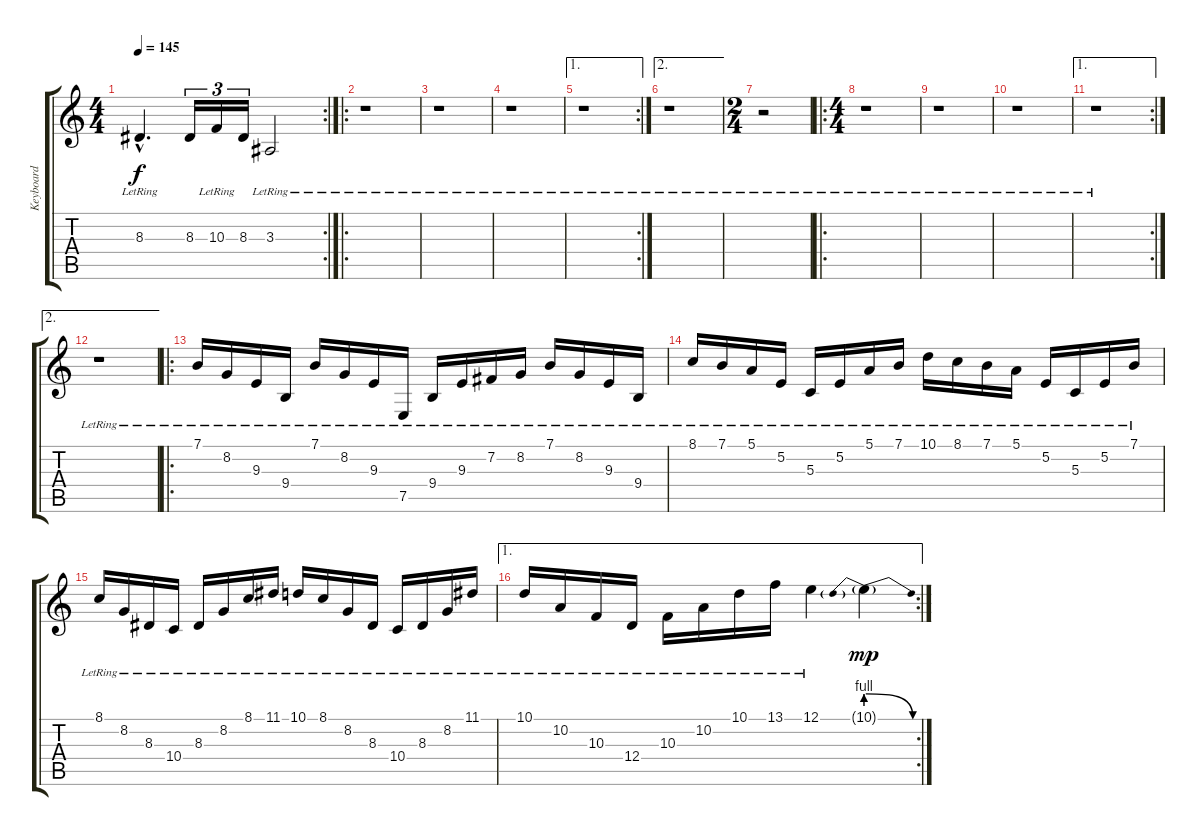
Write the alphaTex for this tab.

\track ("Keyboard" "Keyboard") {instrument harpsichord}
\staff {score tabs}
\tuning (E4 B3 G3 D3 A2 E2) {hide}
\rc 2
\ts (4 4)
\tempo 145
\clef g2
\ks c
8.3{hac lr}.4{d dy f} 8.3.16{tu (3 2)} 10.3{lr}.16{tu (3 2)} 8.3.16{tu (3 2)} 3.3{lr}.2 |
\ro
r.1 |
r.1 |
r.1 |
\ae 1
\rc 2
r.1 |
\ae 2
r.1 |
\ts (2 4)
r.2 |
\ro
\ts (4 4)
r.1 |
r.1 |
r.1 |
\ae 1
\rc 2
r.1 |
\ae 2
r.1 |
\ro
7.1{lr}.16 8.2{lr}.16 9.3{lr}.16 9.4{lr}.16 7.1{lr}.16 8.2{lr}.16 9.3{lr}.16 7.5{lr}.16 9.4{lr}.16 9.3{lr}.16 7.2{lr}.16 8.2{lr}.16 7.1{lr}.16 8.2{lr}.16 9.3{lr}.16 9.4{lr}.16 |
8.1{lr}.16 7.1{lr}.16 5.1{lr}.16 5.2{lr}.16 5.3{lr}.16 5.2{lr}.16 5.1{lr}.16 7.1{lr}.16 10.1{lr}.16 8.1{lr}.16 7.1{lr}.16 5.1{lr}.16 5.2{lr}.16 5.3{lr}.16 5.2{lr}.16 7.1{lr}.16 |
8.1{lr}.16 8.2{lr}.16 8.3{lr}.16 10.4{lr}.16 8.3{lr}.16 8.2{lr}.16 8.1{lr}.16 11.1{lr}.16 10.1{lr}.16 8.1{lr}.16 8.2{lr}.16 8.3{lr}.16 10.4{lr}.16 8.3{lr}.16 8.2{lr}.16 11.1{lr}.16 |
\ae 1
\rc 2
10.1{lr}.16 10.2{lr}.16 10.3{lr}.16 12.4{lr}.16 10.3{lr}.16 10.2{lr}.16 10.1{lr}.16 13.1{lr}.16 12.1{lr}.4 10.1{be (prebendrelease 0 4 60 0) g}.4{dy mp}
